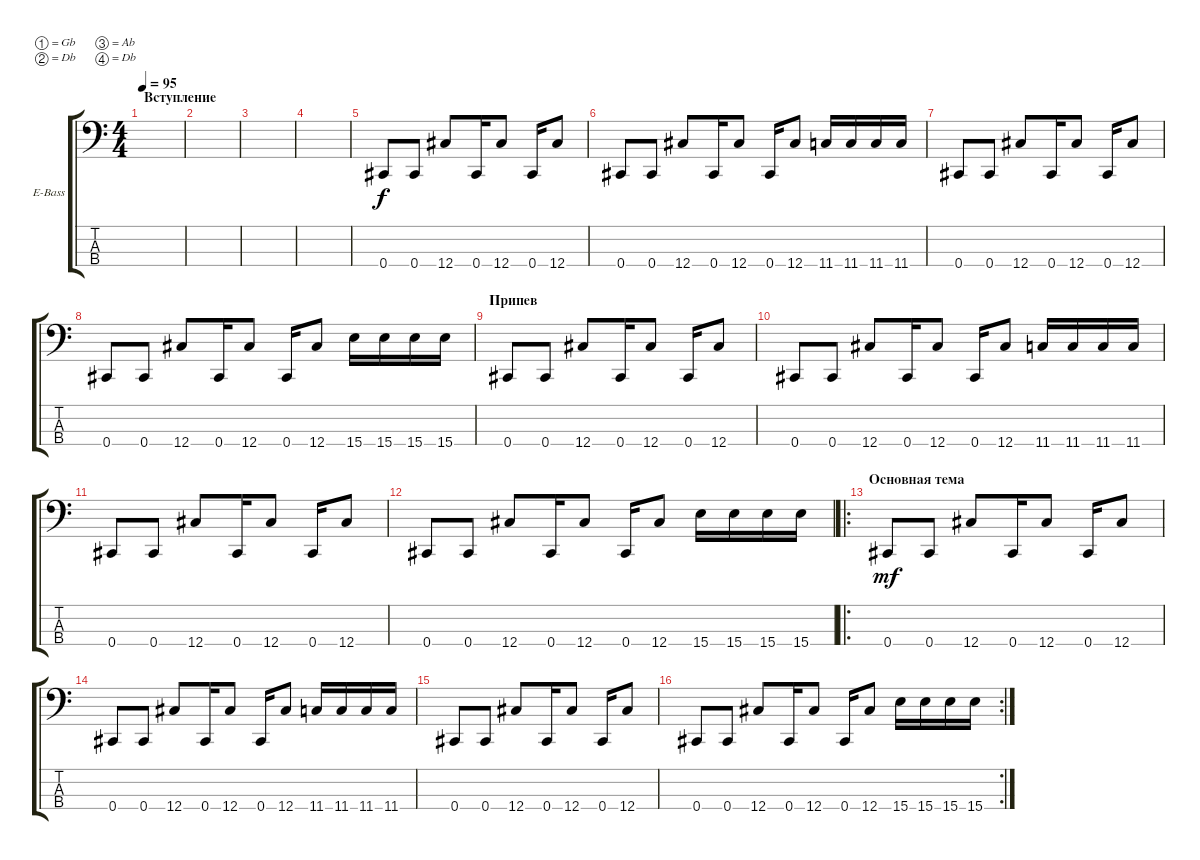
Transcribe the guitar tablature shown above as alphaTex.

\defaultSystemsLayout 4
\bracketExtendMode groupsimilarinstruments
\firstSystemTrackNameOrientation horizontal
\otherSystemsTrackNameOrientation horizontal
\track ("Bass Guitar" "E-Bass") {instrument electricbassfinger}
\staff {score tabs}
\tuning (Gb2 Db2 Ab1 Db1)
\ts (4 4)
\section ("" "Вступление")
\tempo 95
\clef f4
\scale
0.487395
\ks c
|
\scale
0.256303 |
\scale
0.256303 |
\scale
0.333333 |
\scale
0.333333 0.4.8 0.4.8 12.4.8 0.4.16 12.4.8 0.4.16 12.4.8 |
\scale
0.333333 0.4.8 0.4.8 12.4.8 0.4.16 12.4.8 0.4.16 12.4.8 11.4.16 11.4.16 11.4.16 11.4.16 |
\scale
0.333333 0.4.8 0.4.8 12.4.8 0.4.16 12.4.8 0.4.16 12.4.8 |
\scale
0.333333 0.4.8 0.4.8 12.4.8 0.4.16 12.4.8 0.4.16 12.4.8 15.4.16 15.4.16 15.4.16 15.4.16 |
\section ("" "Припев")
\scale
0.333333 0.4.8 0.4.8 12.4.8 0.4.16 12.4.8 0.4.16 12.4.8 |
\scale
0.333333 0.4.8 0.4.8 12.4.8 0.4.16 12.4.8 0.4.16 12.4.8 11.4.16 11.4.16 11.4.16 11.4.16 |
\scale
0.333333 0.4.8 0.4.8 12.4.8 0.4.16 12.4.8 0.4.16 12.4.8 |
\scale
0.333333 0.4.8 0.4.8 12.4.8 0.4.16 12.4.8 0.4.16 12.4.8 15.4.16 15.4.16 15.4.16 15.4.16 |
\ro
\section ("" "Основная тема")
\scale
0.374359 0.4.8{dy mf} 0.4.8 12.4.8 0.4.16 12.4.8 0.4.16 12.4.8 |
\scale
0.312821 0.4.8 0.4.8 12.4.8 0.4.16 12.4.8 0.4.16 12.4.8 11.4.16 11.4.16 11.4.16 11.4.16 |
\scale
0.312821 0.4.8 0.4.8 12.4.8 0.4.16 12.4.8 0.4.16 12.4.8 |
\rc 2
\scale
0.333333 0.4.8 0.4.8 12.4.8 0.4.16 12.4.8 0.4.16 12.4.8 15.4.16 15.4.16 15.4.16 15.4.16
